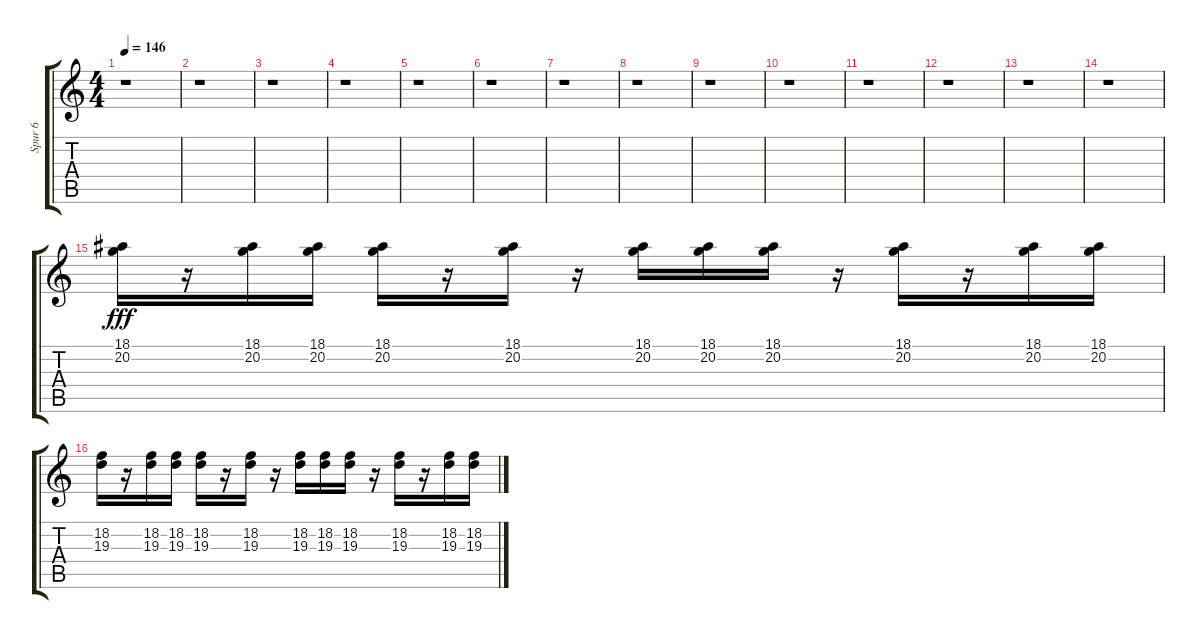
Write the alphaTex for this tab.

\track ("Spur 6" "Spur 6") {instrument marimba}
\staff {score tabs}
\tuning (E4 B3 G3 D3 A2 E2) {hide}
\ts (4 4)
\tempo 146
\clef g2
\ks c
r.1{dy fff} |
r.1 |
r.1 |
r.1 |
r.1 |
r.1 |
r.1 |
r.1 |
r.1 |
r.1 |
r.1 |
r.1 |
r.1 |
r.1 |
(18.1 20.2).16{volume 12 instrument marimba} r.16 (18.1 20.2).16 (18.1 20.2).16 (18.1 20.2).16 r.16 (18.1 20.2).16 r.16 (18.1 20.2).16 (18.1 20.2).16 (18.1 20.2).16 r.16 (18.1 20.2).16 r.16 (18.1 20.2).16 (18.1 20.2).16 |
(18.2 19.3).16 r.16 (18.2 19.3).16 (18.2 19.3).16 (18.2 19.3).16 r.16 (18.2 19.3).16 r.16 (18.2 19.3).16 (18.2 19.3).16 (18.2 19.3).16 r.16 (18.2 19.3).16 r.16 (18.2 19.3).16 (18.2 19.3).16
